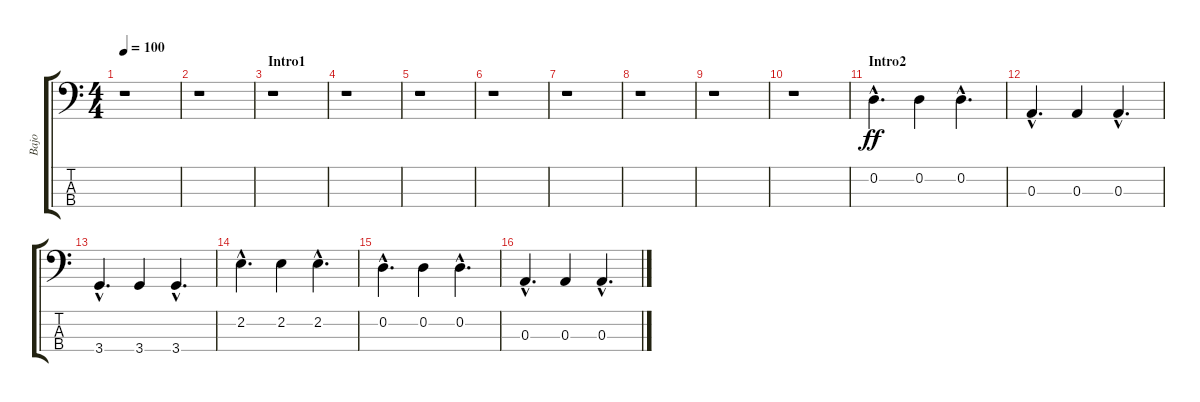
\track ("Bajo" "Bajo") {instrument electricbassfinger}
\staff {score tabs}
\tuning (G2 D2 A1 E1) {hide}
\ts (4 4)
\tempo 100
\clef f4
\ks c
r.1{dy ff instrument electricbassfinger} |
r.1 |
\section ("" "Intro1")
r.1 |
r.1 |
r.1 |
r.1 |
r.1 |
r.1 |
r.1 |
r.1 |
\section ("" "Intro2")
0.2{hac}.4{d} 0.2.4 0.2{hac}.4{d} |
0.3{hac}.4{d} 0.3.4 0.3{hac}.4{d} |
3.4{hac}.4{d} 3.4.4 3.4{hac}.4{d} |
2.2{hac}.4{d} 2.2.4 2.2{hac}.4{d} |
0.2{hac}.4{d} 0.2.4 0.2{hac}.4{d} |
0.3{hac}.4{d} 0.3.4 0.3{hac}.4{d}
